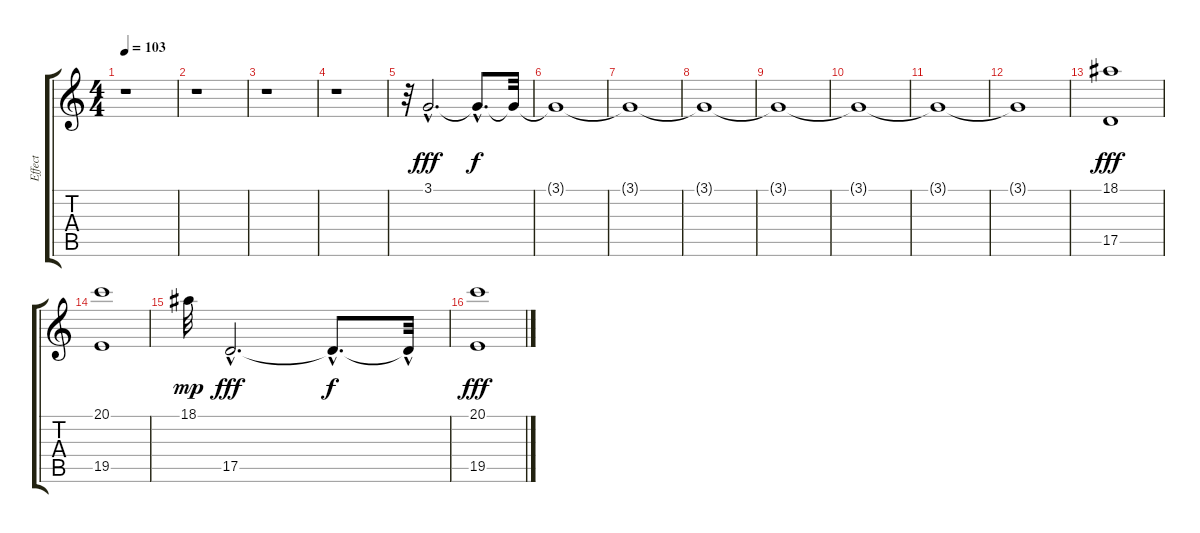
\track ("Effect" "Effect") {instrument pad8sweep}
\staff {score tabs}
\tuning (E4 B3 G3 D3 A2 E2) {hide}
\ts (4 4)
\tempo 103
\clef g2
\ks c
r.1{dy f} |
r.1 |
r.1 |
r.1 |
r.32 3.1{hac}.2{d dy fff} 3.1{hac t}.8{d dy f} 3.1{t}.32 |
3.1{t}.1 |
3.1{t}.1 |
3.1{t}.1 |
3.1{t}.1 |
3.1{t}.1 |
3.1{t}.1 |
3.1{t}.1 |
(18.1 17.5).1{dy fff} |
(20.1 19.5).1 |
18.1.32{dy mp} 17.5{hac}.2{d dy fff} 17.5{hac t}.8{d dy f} 17.5{hac t}.32 |
(20.1 19.5).1{dy fff}
